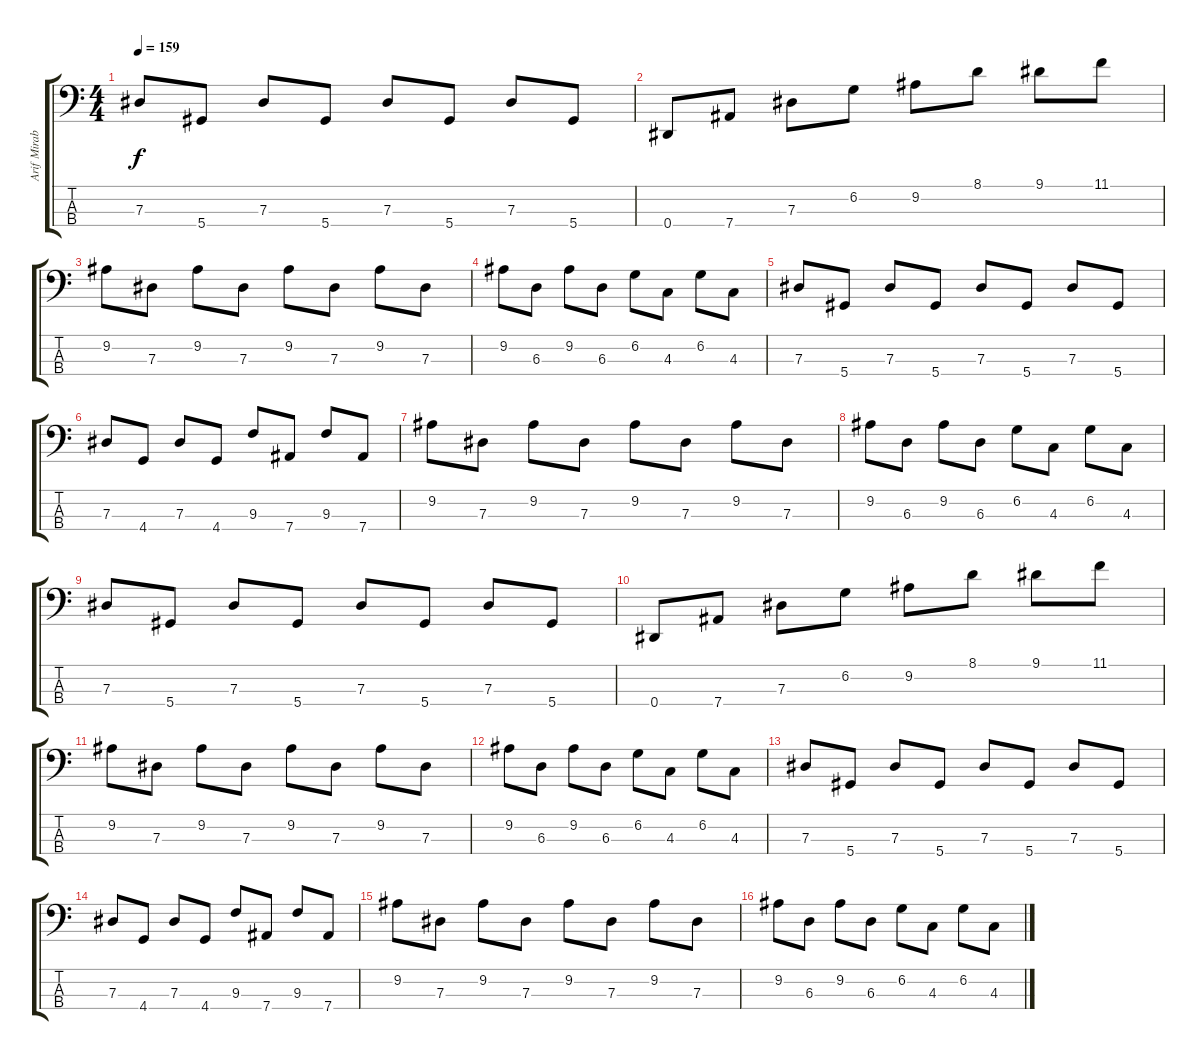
\track ("Arif Mirabdolbaghi" "Arif Mirab") {instrument electricbassfinger}
\staff {score tabs}
\tuning (Gb2 Db2 Ab1 Eb1) {hide}
\ts (4 4)
\tempo 159
\clef f4
\ks c
7.3.8{dy f} 5.4.8 7.3.8 5.4.8 7.3.8 5.4.8 7.3.8 5.4.8 |
0.4.8 7.4.8 7.3.8 6.2.8 9.2.8 8.1.8 9.1.8 11.1.8 |
9.2.8 7.3.8 9.2.8 7.3.8 9.2.8 7.3.8 9.2.8 7.3.8 |
9.2.8 6.3.8 9.2.8 6.3.8 6.2.8 4.3.8 6.2.8 4.3.8 |
7.3.8 5.4.8 7.3.8 5.4.8 7.3.8 5.4.8 7.3.8 5.4.8 |
7.3.8 4.4.8 7.3.8 4.4.8 9.3.8 7.4.8 9.3.8 7.4.8 |
9.2.8 7.3.8 9.2.8 7.3.8 9.2.8 7.3.8 9.2.8 7.3.8 |
9.2.8 6.3.8 9.2.8 6.3.8 6.2.8 4.3.8 6.2.8 4.3.8 |
7.3.8 5.4.8 7.3.8 5.4.8 7.3.8 5.4.8 7.3.8 5.4.8 |
0.4.8 7.4.8 7.3.8 6.2.8 9.2.8 8.1.8 9.1.8 11.1.8 |
9.2.8 7.3.8 9.2.8 7.3.8 9.2.8 7.3.8 9.2.8 7.3.8 |
9.2.8 6.3.8 9.2.8 6.3.8 6.2.8 4.3.8 6.2.8 4.3.8 |
7.3.8 5.4.8 7.3.8 5.4.8 7.3.8 5.4.8 7.3.8 5.4.8 |
7.3.8 4.4.8 7.3.8 4.4.8 9.3.8 7.4.8 9.3.8 7.4.8 |
9.2.8 7.3.8 9.2.8 7.3.8 9.2.8 7.3.8 9.2.8 7.3.8 |
9.2.8 6.3.8 9.2.8 6.3.8 6.2.8 4.3.8 6.2.8 4.3.8
